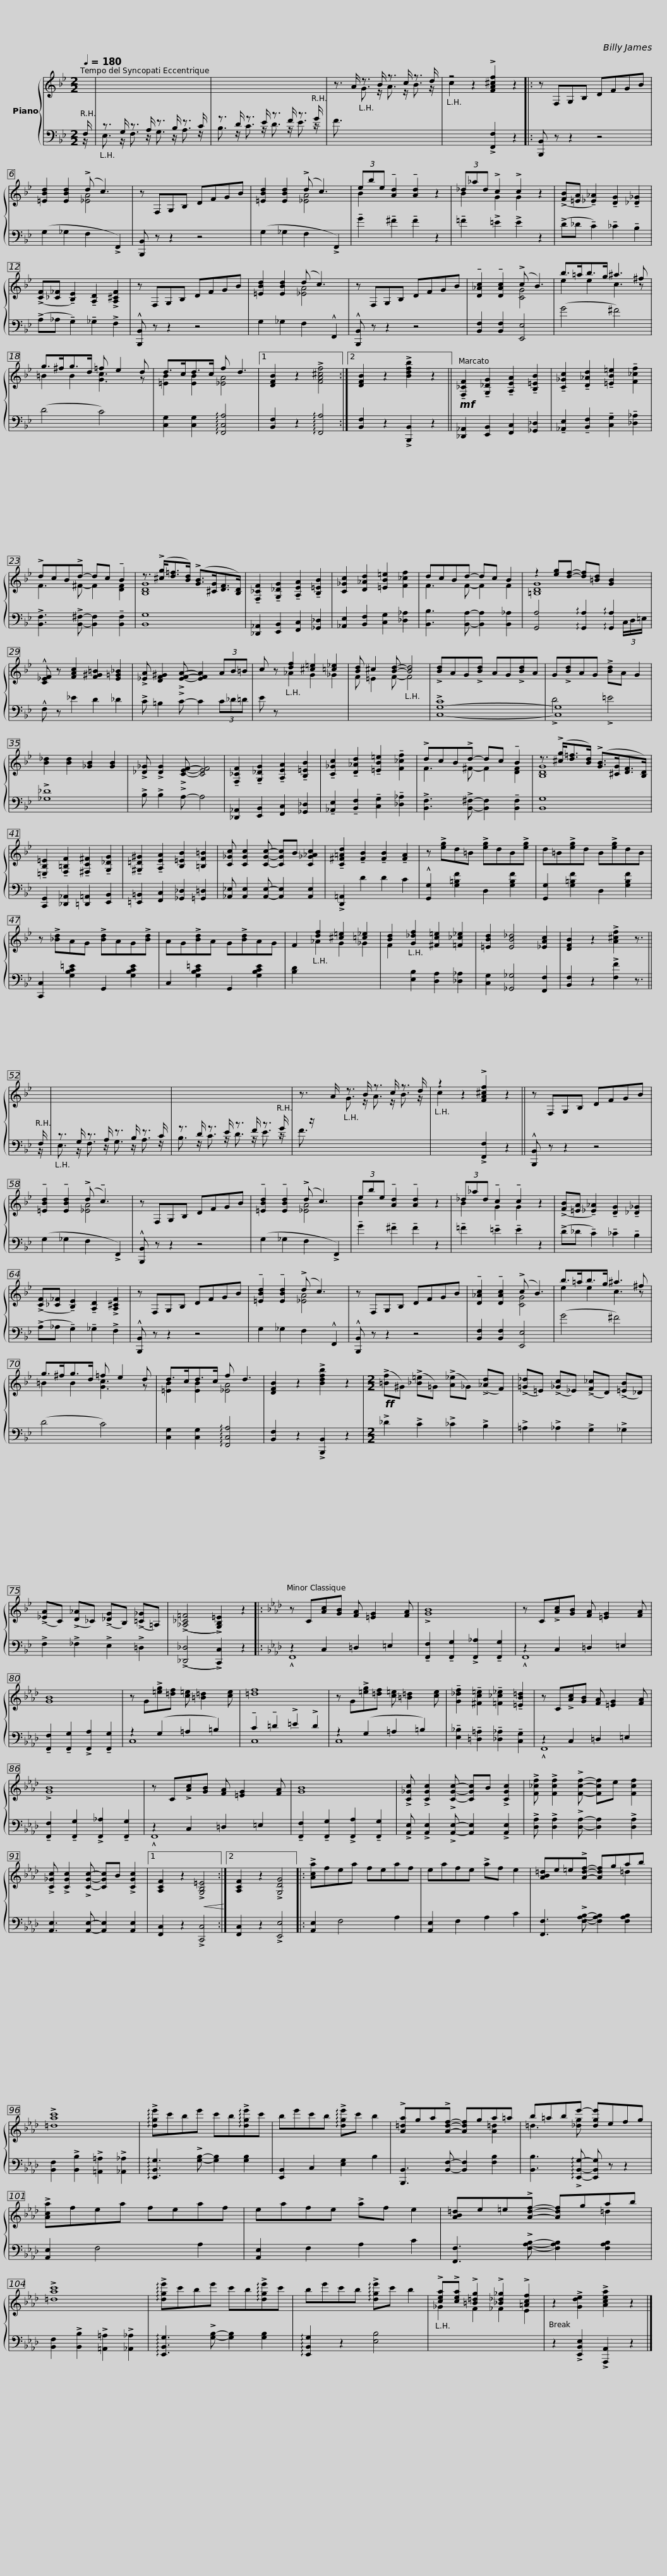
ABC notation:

X:1
%%score { ( 1 4 ) | ( 2 3 5 ) }
L:1/8
Q:1/4=180
M:2/2
I:linebreak $
K:Bb
V:1 treble
V:4 treble
V:2 bass
V:3 bass
V:5 bass
V:1
 x/ | x8 | x8 | z3/2 A/ z3/2 B/ z3/2 c/ z3/2 d/ | z4 !>![FA^cf]2 z2 |:$ %5
 z F,G,B, DFGB | [=EBd]2 [EBd]2 (!>!d c3) | z F,G,B, DFGB | [=EBd]2 [EBd]2 (!>!d c3) |$ (3ebe !tenuto![Ad]2 !tenuto![Ad]2 z2 | %10
 (3_d_ad !>!c2 !>!c2 z2 | (!>![FB][=EA] !tenuto![_E_A]2) !tenuto![DG]2 !tenuto![_D_G]2 | (!>![CF][_C_F] !tenuto![B,E]2) !tenuto![A,D]2 !>![A,^CF]2 |$ z F,G,B, DFGB | [=EBd]2 [EBd]2 (d c3) | %15
 z F,G,B, DFGB | !tenuto![D_Ac]2 !tenuto![DAc]2 (!>!c B3) |$ b>=ab>g ^a3 ^f | g>^fg>d =f e2 d | d>cd>c f d3 |1 %20
 [DFB]2 z2 !>![FA^cf]4 :|2 [DFB]2 z2 !>![Bdfb]2 z2 ||$!mf! !tenuto![F,_CF]2 !tenuto![G,_DG]2 !tenuto![A,EA]2 !tenuto![B,=EB]2 | !tenuto![C_Gc]2 !tenuto![D_Ad]2 !tenuto![=EB=e]2 !tenuto![F_cf]2 | !>!dcB!>!d- dc !tenuto!B2 | %25
 z3/2 (!>![^cg]<[d=f][Bd]/) (!>![GB]>[^CG][DF]>[B,D]) |$ !tenuto![F,_CF]2 !tenuto![G,_DG]2 !tenuto![A,EA]2 !tenuto![B,=EB]2 | [C_Gc]2 [D_Ad]2 [=EB=e]2 [F_cf]2 | dcBd- dc B2 | z2 [eg][df]- [df][=Bd] [GB]2 |$ %30
 !^![C!courtesy!_EF] z [FAc]2 [F^G=B]2 [E=G_B]2 | !>![_EA] [DF^G]2 !>![EFA]- [EFA]2 (3AB=B | c z [df]2 [^c=e]2 [=c_e]2 | [Bd] ^c2 [Bd]- [Bd]4 |$ !>![Bd]AG!>![Bd] AG!>![Bd]A | %35
 G!>![Bd]AG !>![Bd]A G2 | [B_d]2 [Bd]2 [_GB]2 [GB]2 | !>![_D_G] !>![DG]2 !>![CEF]- [CEF]4 |$ !tenuto![F,_CF]2 !tenuto![G,_DG]2 !tenuto![A,EA]2 !tenuto![B,=EB]2 | !tenuto![C_Gc]2 !tenuto![D_Ad]2 !tenuto![=EB=e]2 !tenuto![F_cf]2 | %40
 !>!dcB!>!d- dc !tenuto!B2 | z3/2 (!>![^cg]<[d=f][Bd]/) (!>![GB]>[^CG][DF]>[B,D]) |$ !tenuto![=E,B,=E]2 !tenuto![F,=B,F]2 !tenuto![^F,C^F]2 !tenuto![G,_DG]2 | !tenuto![^G,=D^G]2 !tenuto![A,EA]2 [B,=EB]2 [=B,F=B]2 | [C_Gc] [CGc]2 [CGc]- [CGc]B [C_G_Ac]2 | %45
 !tenuto![C^F=Ad]2 !tenuto![FB]2 !tenuto![FB]2 !tenuto![FA]2 |$ z !>![eg]d=B !>![eg]dB!>![eg] | d=B!>![eg]d B!>![eg]dB | z !>![_Bd]AG !>![Bd]AG!>![Bd] | AG!>![Bd]A G!>![Bd]AG |$ %50
 F2 [df]2 [^c=e]2 [=c_e]2 | [Bd]2 [G_df]2 [^Fc=e]2 [=F_c_e]2 | [=EBd]2 [EB_d]4 [_EAc]2 | [DFB]2 z2 !>![A^cf]2 z3/2 ||$ x/ | %55
 x8 | x8 | z3/2 A/ z3/2 B/ z3/2 c/ z3/2 d/ | z2 z2 !>![FA^cf]2 z2 ||$ z F,G,B, DFGB | %60
 !tenuto![=EBd]2 !tenuto![EBd]2 (!>!d !tenuto!c3) | z F,G,B, DFGB | !tenuto![=EBd]2 !tenuto![EBd]2 (!>!d c3) |$ (3ebe !tenuto![Ad]2 !tenuto![Ad]2 z2 | (3_d_ad !tenuto!c2 !tenuto!c2 z2 | %65
 (!>![FB][=EA] !tenuto![_E_A]2) !tenuto![DG]2 !tenuto![_D_G]2 | (!>![CF][_C_F] !tenuto![B,E]2) !tenuto![A,D]2 !>![A,^CF]2 |$ z F,G,B, DFGB | !tenuto![=EBd]2 !tenuto![EBd]2 (!>!d c3) | z F,G,B, DFGB | %70
 !tenuto![D_Ac]2 !tenuto![DAc]2 (!>!c B3) |$ b>=ab>g ^a3 ^f | g>^fg>d =f e2 d | d>cd>c f d3 | [DFB]2 z2 !>![Bdfb]2 z2 |$ %75
[M:2/2]!ff! (!>![=Bf]^G) (!>![_B=e]=G) (!>![A_e]_G) (!>![_Ad]F) | (!>![=G_d]=E) (!>![_Gc]_E) (!>![F_c]D) (!>![=EB]_D) | (!>![_EA]C) (!>![D_A]_C) (!>![_DG]B,) (!>![=C_G]=A,) | ((!>![_A,_C=F]4 !>![G,B,=E]2)) z2 |:$[K:Ab] z C[Ac][GB] [FA] [=EG]2 [FA] | %80
 !>![GB]8 | z C!>![Ac][GB] [FA] [=EG]2 [FA] | [GB]8 |$ z G!>![=eg][=df] [c=e] [=B=d]2 [ce] | [=df]8 | %85
 z G!>![=eg][=df] [c=e] [=B=d]2 [ce] | !tenuto![G_df]2 !tenuto![^Fc=e]2 !tenuto![=F_c_e]2 !tenuto![=EB=d]2 |$ z C!>![Ac][GB] [FA] [=EG]2 [FA] | !>![GB]8 | z C!>![Ac][GB] [FA] [=EG]2 [FA] | %90
 [GB]8 |$ !>![C_Gc] !>![CGc]2 !>![CGc]- [CGc]B !>![CGc]2 | !>![F_cf] !>![Fcf]2 !>![Fcf]- [Fcf]e [Fcf]2 | !>![C_Gc] !>![CGc]2 !>![CGc]- [CGc]B !>![CGc]2 |1 [A,CF]2 z2!<(! !>![G,B,=E]4!<)! :|2 %95
 [A,CF]2 z2 !>![G,DG]4 |:$ !>![Aca]fea feaf | eafe !>!af e2 | [AB=d]e=e!>![Adf]- [Adf]gab | !>![=dac']8 |$ %100
 !arpeggio!!>![dge']c'be' c'b!arpeggio!!>![dge']c' | be'c'b !arpeggio!!>![dge']c' b2 | !>![A=da]ga!>![Adf]- [Adf]ga=a | b=abe'- [dge']efg |$ !>![Aca]fea feaf | %105
 eafe !>!af e2 | [AB=d]e=e!>![Adf]- [Adf]gab | !>![=dac']8 |$ !arpeggio!!>![dge']c'be' c'b!arpeggio!!>![dge']c' | be'c'b !arpeggio!!>![dge']c' b2 | %110
 !>![cea]!>![cea] !>![=B=dg]2 !>![_B_d_g]2 !>![=Acf]2 | z2 !>![Gde]2 !>![Acea]2 z2 |] %112
V:2
 F,/ | z3/2 G,/ z3/2 A,/ z3/2 B,/ z3/2 C/ | z3/2 D/ z3/2 E/ z3/2 F/ z3/2 G/ | x8 | x4 !>![F,,F,]2 z2 |:$ %5
 [B,,,B,,] z z2 z4 | (G,2 _G,2 F,2 !>!F,,2) | [B,,,B,,] z z2 z4 | (G,2 _G,2 F,2 !>!F,,2) |$ !tenuto!G2 !tenuto!^F2 !tenuto!F2 z2 | %10
 !tenuto!=F2 !>!=E2 !>!E2 z2 | (!>!D_D !tenuto!C2) !tenuto!_C2 !tenuto!B,2 | (!>!A,_A, !tenuto!G,2) !tenuto!_G,2 !>!F,2 |$ !^![B,,,B,,] z z2 z4 | G,2 _G,2 F,2 !^!F,,2 | %15
 !^![B,,,B,,] z z2 z4 | [B,,F,]2 [B,,F,]2 [E,,E,]4 |$ (G4 ^F4) | (D4 C4) | [C,G,]2 [C,G,]2 !arpeggio![F,,C,A,]4 |1 %20
 [B,,F,]2 z2 !arpeggio![F,,A,]4 :|2 [B,,F,]2 z2 !>![B,,,B,,]2 z2 ||$ [_D,,_A,,]2 [E,,B,,]2 [F,,C,]2 [_G,,_D,]2 | !tenuto![_A,,E,]2 !tenuto![B,,F,]2 !tenuto![C,G,]2 !tenuto![_D,_A,]2 | !>![B,,F,]3 !>![B,,^F,]- [B,,F,]2 !tenuto![B,,F,]2 | %25
 [B,,G,]8 |$ [_D,,_A,,]2 [E,,B,,]2 [F,,C,]2 [_G,,_D,]2 | [_A,,E,]2 [B,,F,]2 [C,G,]2 [_D,_A,]2 | [B,,B,]3 [B,,A,]- [B,,A,]2 [B,,_A,]2 | A,4 !arpeggio!A,2 !arpeggio!A,2 |$ %30
 !^!F, z _E2 D2 _D2 | !>!C =B,2 !>!C- C2 (3C_D=D | E z x2 x4 | x8 |$ !>![C,-G,-C]8 | %35
 [C,G,]8 | !>![_G,_D]8 | !>!B, !>!B,2 !>!A,- A,4 |$ [_D,,_A,,]2 [E,,B,,]2 [F,,C,]2 [_G,,_D,]2 | !tenuto![_A,,E,]2 !tenuto![B,,F,]2 !tenuto![C,G,]2 !tenuto![_D,_A,]2 | %40
 !>![B,,F,]3 !>![B,,^F,]- [B,,F,]2 !tenuto![B,,F,]2 | [B,,G,]8 |$ [C,,G,,]2 [_D,,_A,,]2 [=D,,=A,,]2 [E,,B,,]2 | [=E,,=B,,]2 [F,,C,]2 [_G,,_D,]2 [=G,,=D,]2 | [_A,,_E,] [A,,E,]2 [A,,E,]- [A,,E,]2 [A,,E,]2 | %45
 !>![D,,=A,,]2 D2 D2 C2 |$ !^![G,,G,]2 [G,=B,F]2 D,2 [G,B,F]2 | [G,,G,]2 [G,=B,F]2 D,2 [G,B,F]2 | [C,,C,]2 [G,B,C=E]2 G,,2 [G,B,CE]2 | C,2 [G,B,C=E]2 G,,2 [G,B,CE]2 |$ %50
 [B,D]2 x2 x4 | x2 [E,B,]2 [D,A,]2 [_D,_A,]2 | [C,G,]2 [_G,,_G,]4 [F,,F,]2 | [B,,F,]2 z2 !>![F,F]2 z3/2 ||$ F,/ | %55
 z3/2 G,/ z3/2 A,/ z3/2 B,/ z3/2 C/ | z3/2 D/ z3/2 E/ z3/2 F/ z3/2 G/ | x/ z/ x x2 x4 | x4 !>![F,,F,]2 z2 ||$ !^![B,,,B,,] z z2 z4 | %60
 (G,2 _G,2 F,2 !>!F,,2) | !^![B,,,B,,] z z2 z4 | (G,2 _G,2 F,2 !>!F,,2) |$ !tenuto!G2 !tenuto!^F2 !tenuto!F2 z2 | !tenuto!=F2 !tenuto!=E2 !tenuto!E2 z2 | %65
 (!>!D_D !tenuto!C2) !tenuto!_C2 !tenuto!B,2 | (!>!A,_A, !tenuto!G,2) !tenuto!_G,2 !>!F,2 |$ !^![B,,,B,,] z z2 z4 | G,2 _G,2 F,2 !^!F,,2 | !^![B,,,B,,] z z2 z4 | %70
 [B,,F,]2 [B,,F,]2 [E,,E,]4 |$ (G4 ^F4) | (D4 C4) | [C,G,]2 [C,G,]2 !arpeggio![F,,C,A,]4 | [B,,F,]2 z2 !>![B,,,B,,]2 z2 |$ %75
[M:2/2] !>!_D2 !>!C2 !>!_C2 !>!B,2 | !>!=A,2 !>!_A,2 !>!G,2 !>!_G,2 | !>!F,2 !>!_F,2 !>!E,2 !>!=D,2 | ((!>![_D,,_D,]4 !>![C,,C,]2)) z2 |:$[K:Ab] z2 C,2 =D,2 =E,2 | %80
 !tenuto![F,,F,]2 !tenuto![F,,G,]2 !>![F,,_A,]2 !tenuto![F,,G,]2 | z2 C,2 =D,2 =E,2 | !tenuto![F,,F,]2 !tenuto![F,,G,]2 !>![F,,A,]2 !tenuto![F,,G,]2 |$ z2 (G,2 =A,2 =B,2) | !tenuto!C2 !tenuto!=D2 !>!=E2 !>!D2 | %85
 z2 (G,2 =A,2 =B,2) | !tenuto![E,_B,]2 !tenuto![=D,=A,]2 !tenuto![_D,_A,]2 !tenuto![C,G,]2 |$ z2 C,2 =D,2 =E,2 | !tenuto![F,,F,]2 !tenuto![F,,G,]2 !>![F,,_A,]2 !tenuto![F,,G,]2 | z2 C,2 =D,2 =E,2 | %90
 !tenuto![F,,F,]2 !tenuto![F,,G,]2 !>![F,,A,]2 !tenuto![F,,G,]2 |$ !>![A,,E,] !>![A,,E,]2 !>![A,,E,]- [A,,E,]2 !>![A,,E,]2 | !>![D,A,] !>![D,A,]2 !>![D,A,]- [D,A,]2 !>![D,A,]2 | [A,,E,]3 [A,,E,]- [A,,E,]2 [A,,E,]2 |1 [F,,C,]2 z2 !>![C,,C,]4 :|2 %95
 [F,,C,]2 z2 !>![E,,E,]4 |:$ [A,,E,]2 F,4 A,2 | [A,,E,]2 F,2 A,2 C2 | [F,,F,]3 !>![F,A,B,]- [F,A,B,]2 [F,A,B,]2 | [B,,F,]2 !>![B,,B,]2 !>![=A,,=A,]2 !>![_A,,_A,]2 |$ %100
 !arpeggio![E,,B,,G,]3 !>![G,B,]- [G,B,]2 [G,B,]2 | [E,,B,,]2 C,2 [E,G,]2 B,2 | [B,,,B,,]3 [B,,F,]- [B,,F,]2 [F,B,]2 | [B,,B,]3 !arpeggio!!>![E,,B,,G,]- [E,,B,,G,] z z2 |$ [A,,E,]2 F,4 A,2 | %105
 [A,,E,]2 F,2 A,2 C2 | [F,,F,]3 !>![F,A,B,]- [F,A,B,]2 [F,A,B,]2 | [B,,F,]2 !>![B,,B,]2 !>![=A,,=A,]2 !>![_A,,_A,]2 |$ !arpeggio![E,,B,,G,]3 !>![G,B,]- [G,B,]2 [G,B,]2 | !arpeggio![E,,B,,G,]2 z2 [E,B,]4 | %110
 x8 | z2 !>![E,,B,,E,]2 !>![A,,,A,,]2 z2 |] %112
V:3
 z/ | E,3/2 z/ F,3/2 z/ G,3/2 z/ A,3/2 z/ | B,3/2 z/ C3/2 z/ D3/2 z/ E3/2 z/ | F3/2 x13/2 | x8 |:$ %5
 x8 | x8 | x8 | x8 |$ x8 | %10
 x8 | x8 | x8 |$ x8 | x8 | %15
 x8 | x8 |$ x8 | x8 | x8 |1 %20
 x8 :|2 x8 ||$ x8 | x8 | x8 | %25
 x8 |$ x8 | x8 | x8 | G,,4 !arpeggio!G,,2 !arpeggio!G,,2 |$ %30
 x8 | x8 | x8 | x8 |$ x8 | %35
 !>!D4 !>!=E4 | x8 | x8 |$ x8 | x8 | %40
 x8 | x8 |$ x8 | x8 | x8 | %45
 x8 |$ x8 | x8 | x8 | x8 |$ %50
 x8 | x8 | x8 | x15/2 ||$ z/ | %55
 E,3/2 z/ F,3/2 z/ G,3/2 z/ A,3/2 z/ | B,3/2 z/ C3/2 z/ D3/2 z/ E3/2 z/ | F3/2 x13/2 | x8 ||$ x8 | %60
 x8 | x8 | x8 |$ x8 | x8 | %65
 x8 | x8 |$ x8 | x8 | x8 | %70
 x8 |$ x8 | x8 | x8 | x8 |$ %75
[M:2/2] x8 | x8 | x8 | x8 |:$[K:Ab] !^!F,,8 | %80
 x8 | !^!F,,8 | x8 |$ C,8 | C,8 | %85
 C,8 | x8 |$ !^!F,,8 | x8 | !^!F,,8 | %90
 x8 |$ x8 | x8 | x8 |1 x8 :|2 %95
 x8 |:$ x8 | x8 | x8 | x8 |$ %100
 x8 | x8 | x8 | x8 |$ x8 | %105
 x8 | x8 | x8 |$ x8 | x8 | %110
 x8 | x8 |] %112
V:4
 x/ | x8 | x8 | x2 G3/2 z/ A3/2 z/ B3/2 z/ | c2 z2 x4 |:$ %5
 x8 | x4 [_EA]4 | x8 | x4 [_EA]4 |$ B2 x6 | %10
 B2 G2 G2 x2 | x8 | x8 |$ x8 | x4 [_EA]4 | %15
 x8 | x4 [CG]4 |$ e2 e2 c3 z | =B2 B2 [Gc]3 z | [=EB]2 [EB]2 [_EA]4 |1 %20
 x8 :|2 x8 ||$ x8 | x8 | F3 ^F- F2 [DF]2 | %25
 [B,DG]8 |$ x8 | x8 | F3 F- F2 F2 | [=B,DG]8 |$ %30
 x8 | x8 | x2 _A2 G2 _G2 | F =E2 F- F4 |$ x8 | %35
 x8 | x8 | x8 |$ x8 | x8 | %40
 F3 ^F- F2 [DF]2 | [B,DG]8 |$ x8 | x8 | x8 | %45
 x8 |$ x8 | x8 | x8 | x8 |$ %50
 x2 _A2 G2 _G2 | F2 x6 | x8 | x15/2 ||$ x/ | %55
 x8 | x8 | x2 G3/2 z/ A3/2 z/ B3/2 z/ | c2 x6 ||$ x8 | %60
 x4 [_EA]4 | x8 | x4 [_EA]4 |$ B2 x6 | B2 G2 G2 x2 | %65
 x8 | x8 |$ x8 | x4 [_EA]4 | x8 | %70
 x4 [CG]4 |$ e2 e2 c3 z | =B2 B2 [Gc]3 z | [=EB]2 [EB]2 [_EA]4 | x8 |$ %75
[M:2/2] x8 | x8 | x8 | x8 |:$[K:Ab] x8 | %80
 x8 | x8 | x8 |$ x8 | x8 | %85
 x8 | x8 |$ x8 | x8 | x8 | %90
 x8 |$ x8 | x8 | x8 |1 x8 :|2 %95
 x8 |:$ x8 | x8 | x6 =d2 | x8 |$ %100
 x8 | x8 | x6 [A=d]2 | =d3 [_dg]- x4 |$ x8 | %105
 x8 | x6 =d2 | x8 |$ x8 | x8 | %110
 _G2 F2 _F2 E2 | x8 |] %112
V:5
 x/ | x8 | x8 | x8 | x8 |:$ %5
 x8 | x8 | x8 | x8 |$ x8 | %10
 x8 | x8 | x8 |$ x8 | x8 | %15
 x8 | x8 |$ x8 | x8 | x8 |1 %20
 x8 :|2 x8 ||$ x8 | x8 | x8 | %25
 x8 |$ x8 | x8 | x8 | x7 (3C,/D,/=E,/ |$ %30
 x8 | x8 | x8 | x8 |$ x8 | %35
 x8 | x8 | x8 |$ x8 | x8 | %40
 x8 | x8 |$ x8 | x8 | x8 | %45
 x8 |$ x8 | x8 | x8 | x8 |$ %50
 x8 | x8 | x8 | x15/2 ||$ x/ | %55
 x8 | x8 | x8 | x8 ||$ x8 | %60
 x8 | x8 | x8 |$ x8 | x8 | %65
 x8 | x8 |$ x8 | x8 | x8 | %70
 x8 |$ x8 | x8 | x8 | x8 |$ %75
[M:2/2] x8 | x8 | x8 | x8 |:$[K:Ab] x8 | %80
 x8 | x8 | x8 |$ x8 | x8 | %85
 x8 | x8 |$ x8 | x8 | x8 | %90
 x8 |$ x8 | x8 | x8 |1 x8 :|2 %95
 x8 |:$ x8 | x8 | x8 | x8 |$ %100
 x8 | x8 | x8 | x8 |$ x8 | %105
 x8 | x8 | x8 |$ x8 | x8 | %110
 x8 | x8 |] %112
